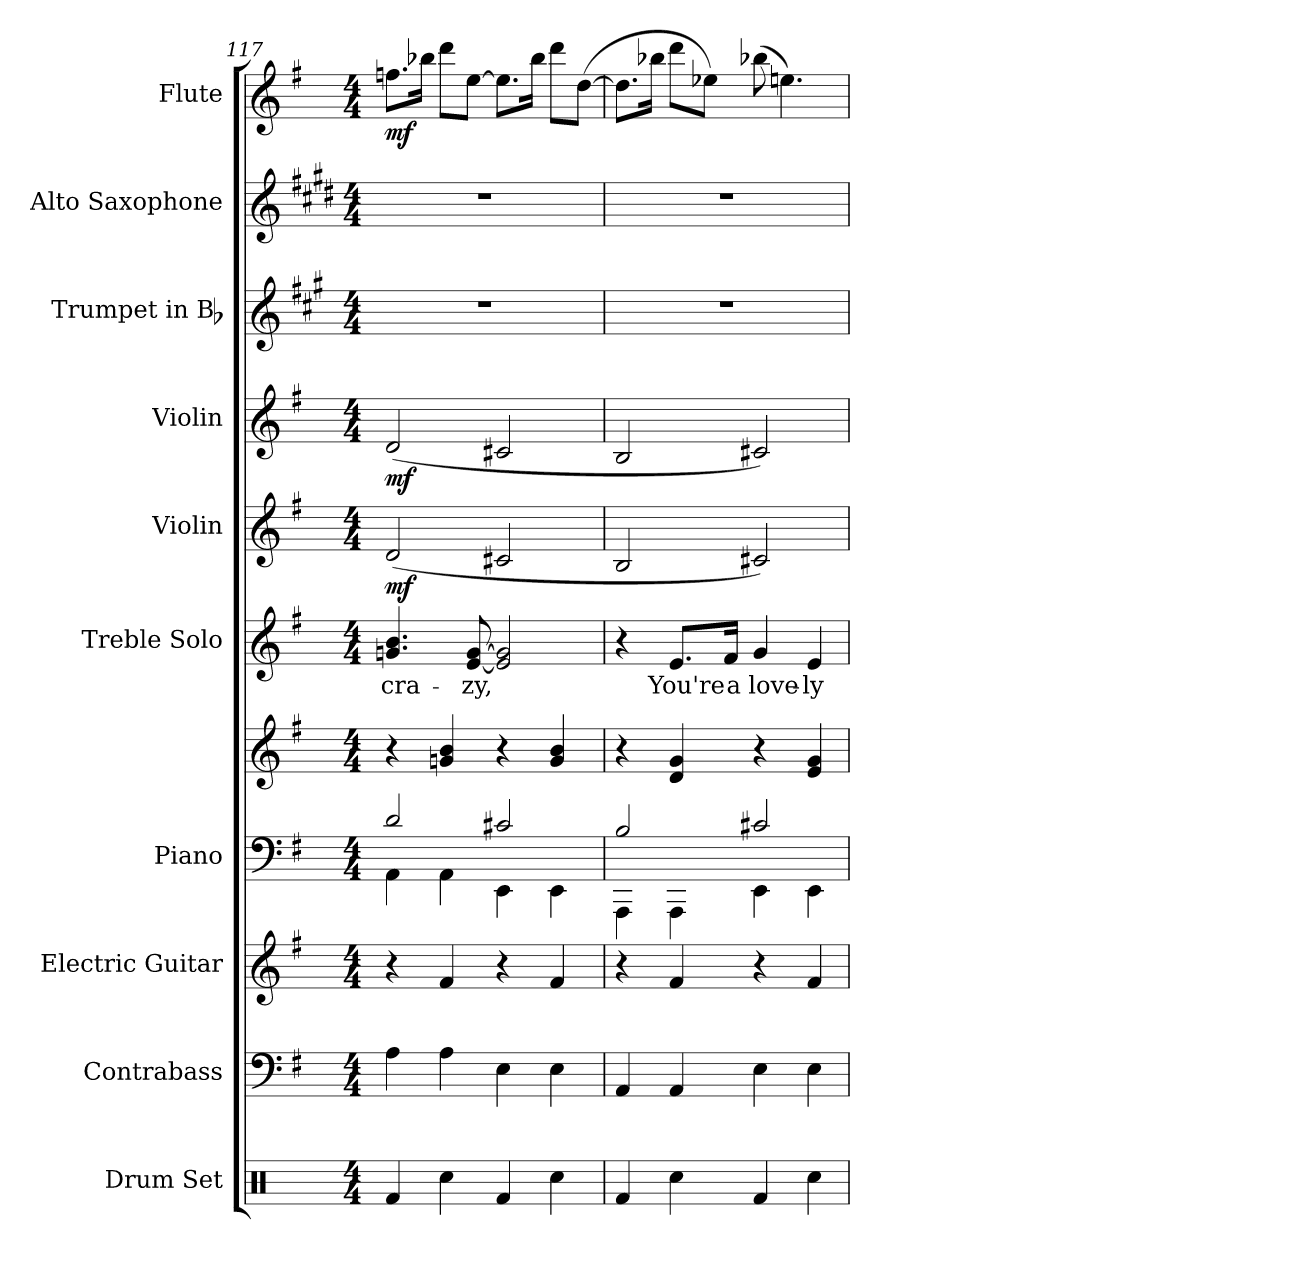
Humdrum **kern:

**kern	**kern	**kern	**kern	**kern	**kern	**text	**kern	**dynam	**kern	**dynam	**kern	**kern	**kern	**dynam
*part10	*part9	*part8	*part7	*part7	*part6	*part6	*part5	*part5	*part4	*part4	*part3	*part2	*part1	*part1
*staff11	*staff10	*staff9	*staff8	*staff7	*staff6	*staff6	*staff5	*staff5	*staff4	*staff4	*staff3	*staff2	*staff1	*staff1
*I"Drum Set	*I"Contrabass	*I"Electric Guitar	*I"Piano	*	*I"Treble Solo	*	*I"Violin	*	*I"Violin	*	*I"Trumpet in Bb	*I"Alto Saxophone	*I"Flute	*
*I'Dr.	*I'Cb.	*I'E. Gtr.	*I'Pno.	*	*I'Tr. Solo	*	*I'Vln.	*	*I'Vln.	*	*I'Tpt.	*I'Alto Sax.	*I'Fl.	*
!!LO:PB:g=z
*clefX	*clefF4	*clefG2	*clefF4	*clefG2	*clefG2	*	*clefG2	*	*clefG2	*	*clefG2	*clefG2	*clefG2	*
*	*ITrd7c12	*ITrd7c12	*	*	*	*	*	*	*	*	*ITrd1c2	*ITrd5c9	*	*
*k[]	*k[f#]	*k[f#]	*k[f#]	*k[f#]	*k[f#]	*	*k[f#]	*	*k[f#]	*	*k[f#]	*k[f#]	*k[f#]	*
*C:	*G:	*G:	*G:	*G:	*G:	*	*G:	*	*G:	*	*G:	*G:	*G:	*
*M4/4	*M4/4	*M4/4	*M4/4	*M4/4	*M4/4	*	*M4/4	*	*M4/4	*	*M4/4	*M4/4	*M4/4	*
=117	=117	=117	=117	=117	=117	=117	=117	=117	=117	=117	=117	=117	=117	=117
*	*	*	*^	*	*	*	*	*	*	*	*	*	*	*
!	!	!	!	!	!	!	!LO:LY:b:color=#000000	!	!	!	!	!	!	!	!
4Rfi/	4AAi\	4r	2di/	4AAi\	4r	4.gni/ 4.bi	cra-	(2di/	mf	(2di/	mf	1r	1r	8.ffni\L	mf
.	.	.	.	.	.	.	.	.	.	.	.	.	.	16bb-Xi\Jk	.
4Rcci\	4AAi\	4F#i/	.	4AAi\	4gni/ 4bi	.	.	.	.	.	.	.	.	8dddi\L	.
!	!	!	!	!	!	!	!LO:LY:b:color=#000000	!	!	!	!	!	!	!	!
.	.	.	.	.	.	[<8ei/ [>8gi	-zy,	.	.	.	.	.	.	[>8eei\J	.
4Rfi/	4EEi\	4r	2c#Xi/	4EEi\	4r	2ei/] 2gi]	.	2c#Xi/	.	2c#Xi/	.	.	.	8.eei\L]	.
.	.	.	.	.	.	.	.	.	.	.	.	.	.	16bb-i\Jk	.
4Rcci\	4EEi\	4F#i/	.	4EEi\	4gi/ 4bi	.	.	.	.	.	.	.	.	8dddi\L	.
.	.	.	.	.	.	.	.	.	.	.	.	.	.	([>8ddi\J	.
=118	=118	=118	=118	=118	=118	=118	=118	=118	=118	=118	=118	=118	=118	=118	=118
4Rfi/	4AAAi/	4r	2Bi/	4AAAi\	4r	4r	.	2Bi/	.	2Bi/	.	1r	1r	8.ddi\L]	.
.	.	.	.	.	.	.	.	.	.	.	.	.	.	16bb-Xi\Jk	.
!	!	!	!	!	!	!	!LO:LY:b:color=#000000	!	!	!	!	!	!	!	!
4Rcci\	4AAAi/	4F#i/	.	4AAAi\	4di/ 4gi	8.ei/L	You're	.	.	.	.	.	.	8dddi\L	.
.	.	.	.	.	.	.	.	.	.	.	.	.	.	8ee-Xi\J)	.
!	!	!	!	!	!	!	!LO:LY:b:color=#000000	!	!	!	!	!	!	!	!
.	.	.	.	.	.	16f#i/Jk	a	.	.	.	.	.	.	.	.
!	!	!	!	!	!	!	!LO:LY:b:color=#000000	!	!	!	!	!	!	!	!
4Rfi/	4EEi\	4r	2c#Xi/	4EEi\	4r	4gi/	love-	2c#Xi/)	.	2c#Xi/)	.	.	.	(8bb-Xi\	.
.	.	.	.	.	.	.	.	.	.	.	.	.	.	4.eeni\)	.
!	!	!	!	!	!	!	!LO:LY:b:color=#000000	!	!	!	!	!	!	!	!
4Rcci\	4EEi\	4F#i/	.	4EEi\	4ei/ 4gi	4ei/	-ly	.	.	.	.	.	.	.	.
*	*	*	*v	*v	*	*	*	*	*	*	*	*	*	*	*
=	=	=	=	=	=	=	=	=	=	=	=	=	=	=
*-	*-	*-	*-	*-	*-	*-	*-	*-	*-	*-	*-	*-	*-	*-
